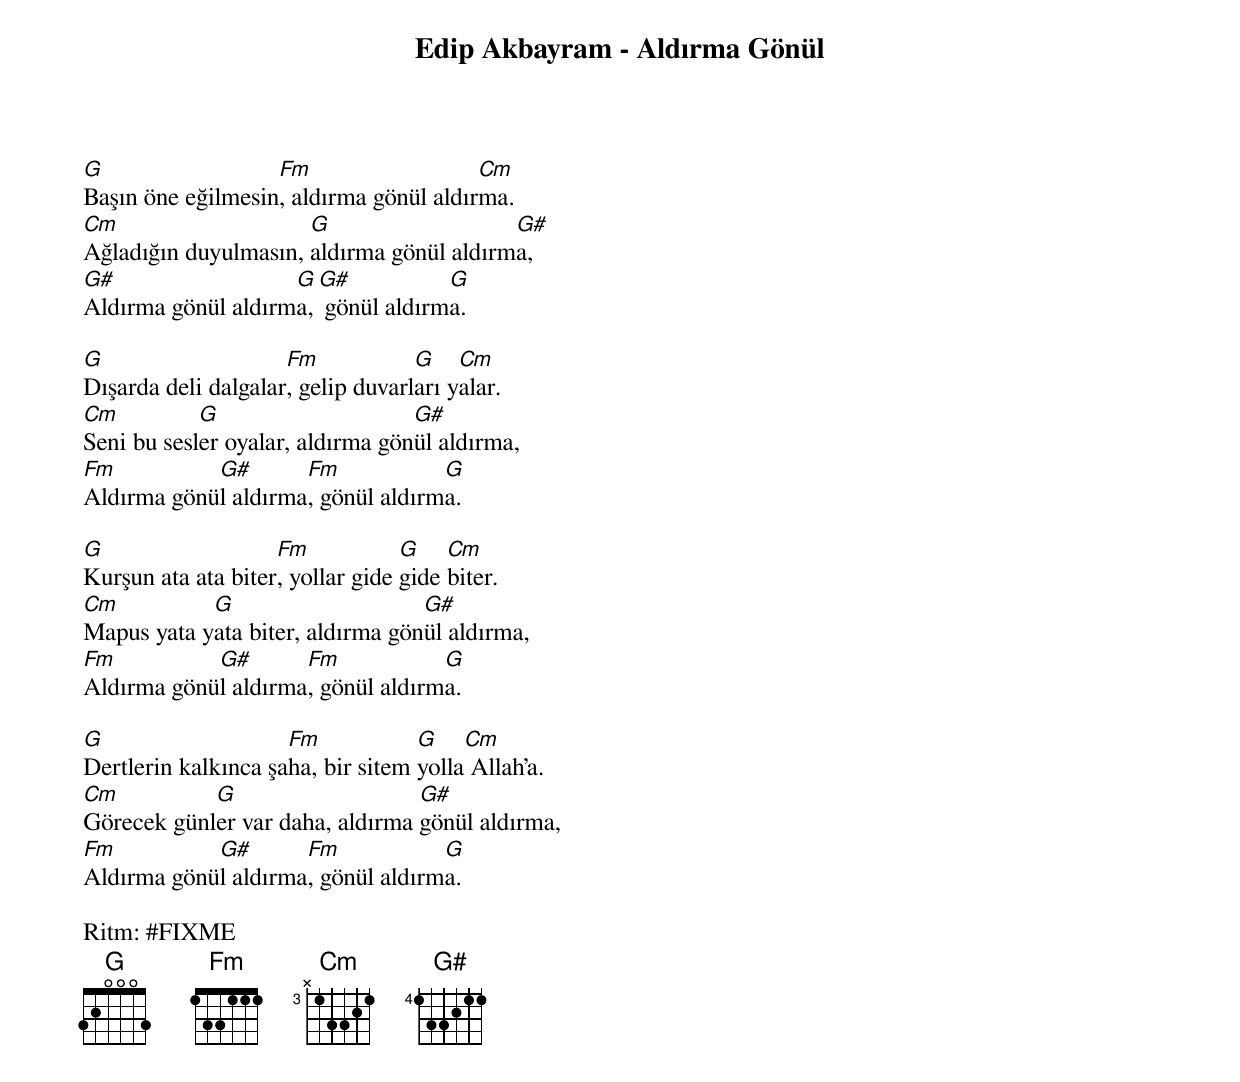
Edip Akbayram - Aldırma Gönül

G                  Fm                   Cm
Başın öne eğilmesin, aldırma gönül aldırma.
Cm                    G                   G#
Ağladığın duyulmasın, aldırma gönül aldırma,
G#                  G G#           G
Aldırma gönül aldırma, gönül aldırma.

G                    Fm            G    Cm
Dışarda deli dalgalar, gelip duvarları yalar.
Cm          G                     G#
Seni bu sesler oyalar, aldırma gönül aldırma,
Fm          G#       Fm            G
Aldırma gönül aldırma, gönül aldırma.

G                   Fm            G    Cm
Kurşun ata ata biter, yollar gide gide biter.
Cm          G                     G#
Mapus yata yata biter, aldırma gönül aldırma,
Fm          G#       Fm            G
Aldırma gönül aldırma, gönül aldırma.

G                    Fm            G    Cm
Dertlerin kalkınca şaha, bir sitem yolla Allah'a.
Cm          G                    G#
Görecek günler var daha, aldırma gönül aldırma,
Fm          G#       Fm            G
Aldırma gönül aldırma, gönül aldırma.

Ritm: #FIXME
